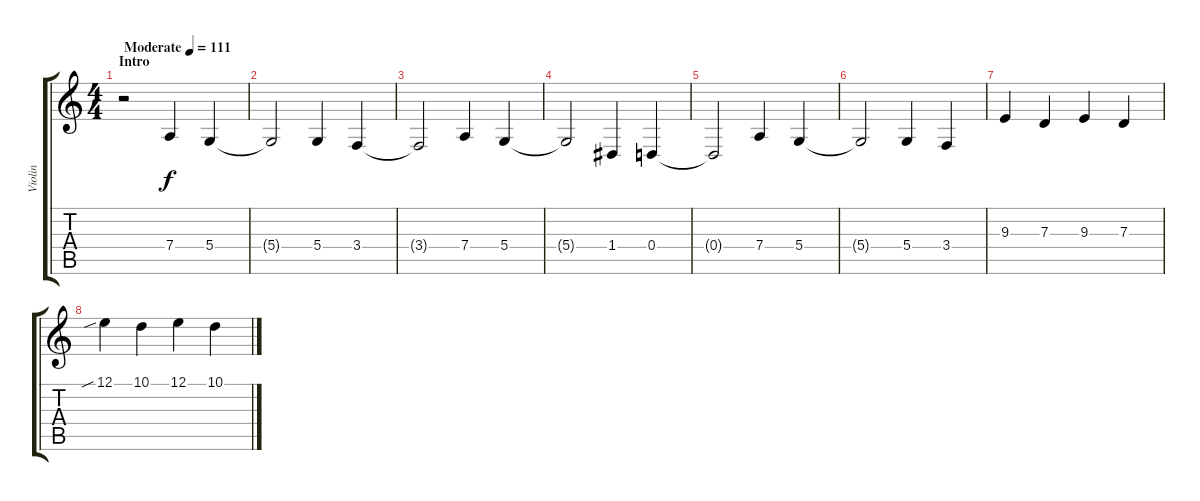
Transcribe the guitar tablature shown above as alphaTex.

\track ("Violin" "Violin") {instrument violin}
\staff {score tabs}
\tuning (E4 B3 G3 D3 A2 D2) {hide}
\ts (4 4)
\section ("" "Intro")
\tempo (111 "Moderate")
\clef g2
\ks c
r.2{dy f instrument violin} 7.4.4 5.4.4 |
5.4{t}.2 5.4.4 3.4.4 |
3.4{t}.2 7.4.4 5.4.4 |
5.4{t}.2 1.4.4 0.4.4 |
0.4{t}.2 7.4.4 5.4.4 |
5.4{t}.2 5.4.4 3.4.4 |
9.3.4 7.3.4 9.3.4 7.3.4 |
12.1{sib}.4 10.1.4 12.1.4 10.1.4
